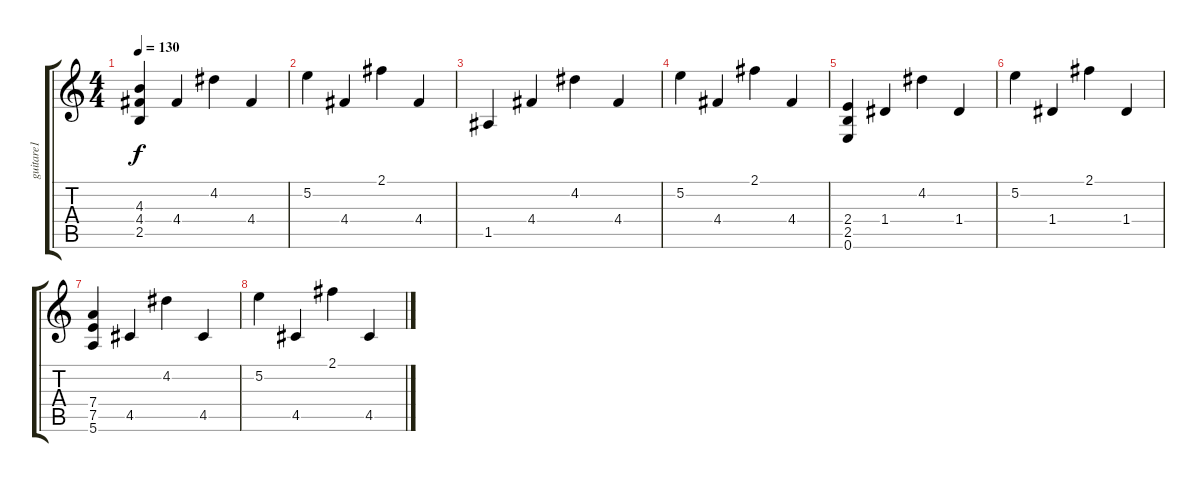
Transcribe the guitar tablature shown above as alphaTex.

\track ("guitare1" "guitare1") {instrument acousticguitarsteel}
\staff {score tabs}
\tuning (E4 B3 G3 D3 A2 E2) {hide}
\ts (4 4)
\tempo 130
\clef g2
\ks c
(4.3 4.4 2.5).4{dy f} 4.4.4 4.2.4 4.4.4 |
5.2.4 4.4.4 2.1.4 4.4.4 |
1.5.4 4.4.4 4.2.4 4.4.4 |
5.2.4 4.4.4 2.1.4 4.4.4 |
(2.4 2.5 0.6).4 1.4.4 4.2.4 1.4.4 |
5.2.4 1.4.4 2.1.4 1.4.4 |
(7.4 7.5 5.6).4 4.5.4 4.2.4 4.5.4 |
5.2.4 4.5.4 2.1.4 4.5.4
